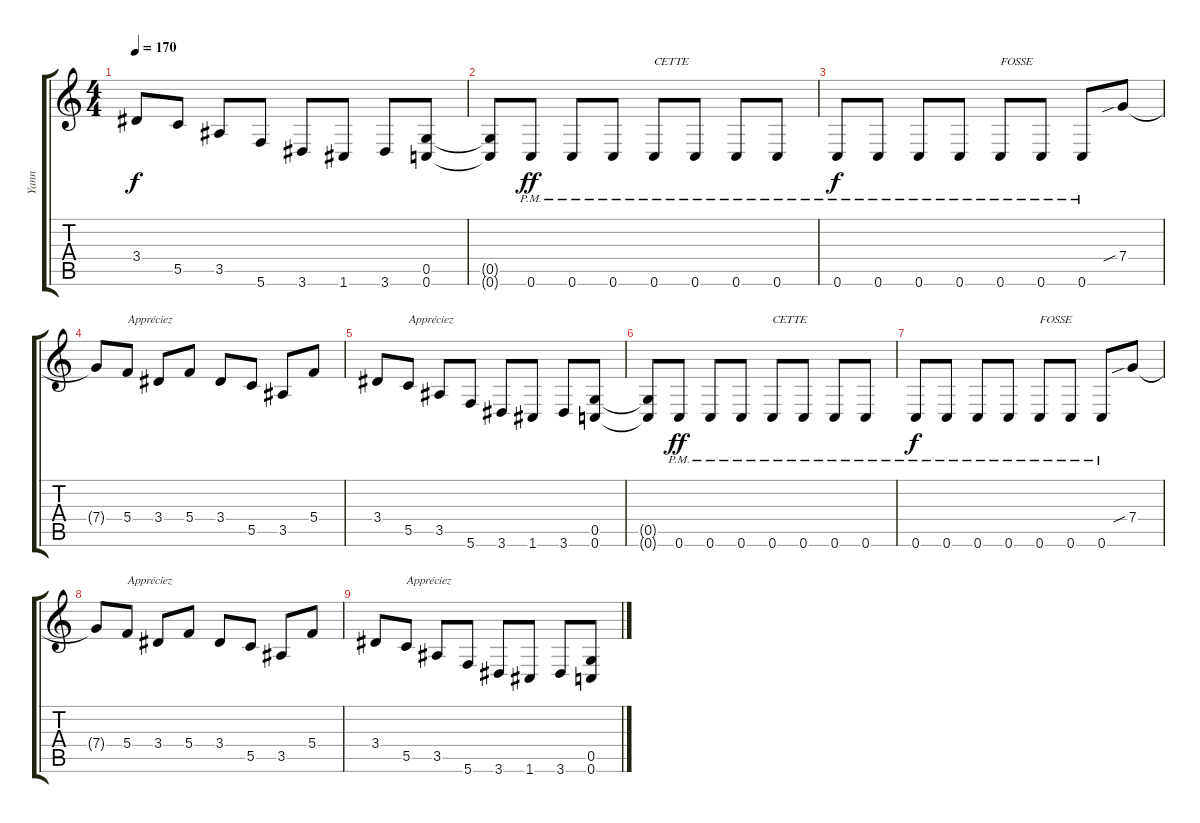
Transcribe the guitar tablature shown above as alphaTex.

\track ("Yann" "Yann") {instrument distortionguitar}
\staff {score tabs}
\tuning (D4 A3 F3 C3 G2 C2) {hide}
\ts (4 4)
\tempo 170
\clef g2
\ks c
3.4.8{dy f} 5.5.8 3.5.8 5.6.8 3.6.8 1.6.8 3.6.8 (0.5 0.6).8 |
(0.5{t} 0.6{t}).8 0.6{pm}.8{dy ff} 0.6{pm}.8 0.6{pm}.8 0.6{pm}.8{txt "CETTE"} 0.6{pm}.8 0.6{pm}.8 0.6{pm}.8 |
0.6{pm}.8{dy f} 0.6{pm}.8 0.6{pm}.8 0.6{pm}.8 0.6{pm}.8{txt "FOSSE"} 0.6{pm}.8 0.6{pm}.8 7.4{sib}.8 |
7.4{t}.8 5.4.8{txt "Appréciez"} 3.4.8 5.4.8 3.4.8 5.5.8 3.5.8 5.4.8 |
3.4.8 5.5.8{txt "Appréciez"} 3.5.8 5.6.8 3.6.8 1.6.8 3.6.8 (0.5 0.6).8 |
(0.5{t} 0.6{t}).8 0.6{pm}.8{dy ff} 0.6{pm}.8 0.6{pm}.8 0.6{pm}.8{txt "CETTE"} 0.6{pm}.8 0.6{pm}.8 0.6{pm}.8 |
0.6{pm}.8{dy f} 0.6{pm}.8 0.6{pm}.8 0.6{pm}.8 0.6{pm}.8{txt "FOSSE"} 0.6{pm}.8 0.6{pm}.8 7.4{sib}.8 |
7.4{t}.8 5.4.8{txt "Appréciez"} 3.4.8 5.4.8 3.4.8 5.5.8 3.5.8 5.4.8 |
3.4.8 5.5.8{txt "Appréciez"} 3.5.8 5.6.8 3.6.8 1.6.8 3.6.8 (0.5 0.6).8
